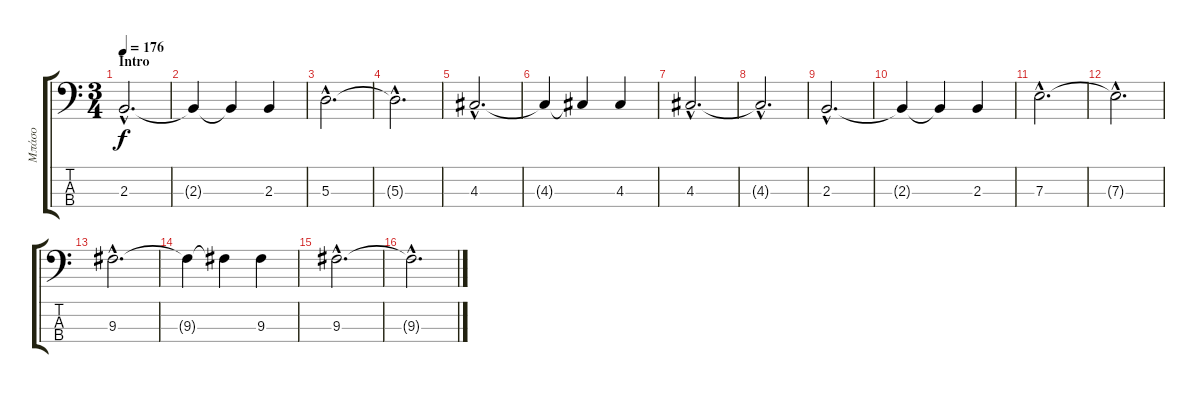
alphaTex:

\track ("Μπάσο" "Μπάσο") {instrument electricbassfinger}
\staff {score tabs}
\tuning (G2 D2 A1 E1) {hide}
\ts (3 4)
\section ("" "Intro")
\tempo 176
\clef f4
\ks c
2.3{hac}.2{d dy f instrument electricbassfinger} |
2.3{t}.4 2.3{t}.4 2.3.4 |
5.3{hac}.2{d} |
5.3{hac t}.2{d} |
4.3{hac}.2{d} |
4.3{t}.4 4.3{t}.4 4.3.4 |
4.3{hac}.2{d} |
4.3{hac t}.2{d} |
2.3{hac}.2{d} |
2.3{t}.4 2.3{t}.4 2.3.4 |
7.3{hac}.2{d} |
7.3{hac t}.2{d} |
9.3{hac}.2{d} |
9.3{t}.4 9.3{t}.4 9.3.4 |
9.3{hac}.2{d} |
9.3{hac t}.2{d}
